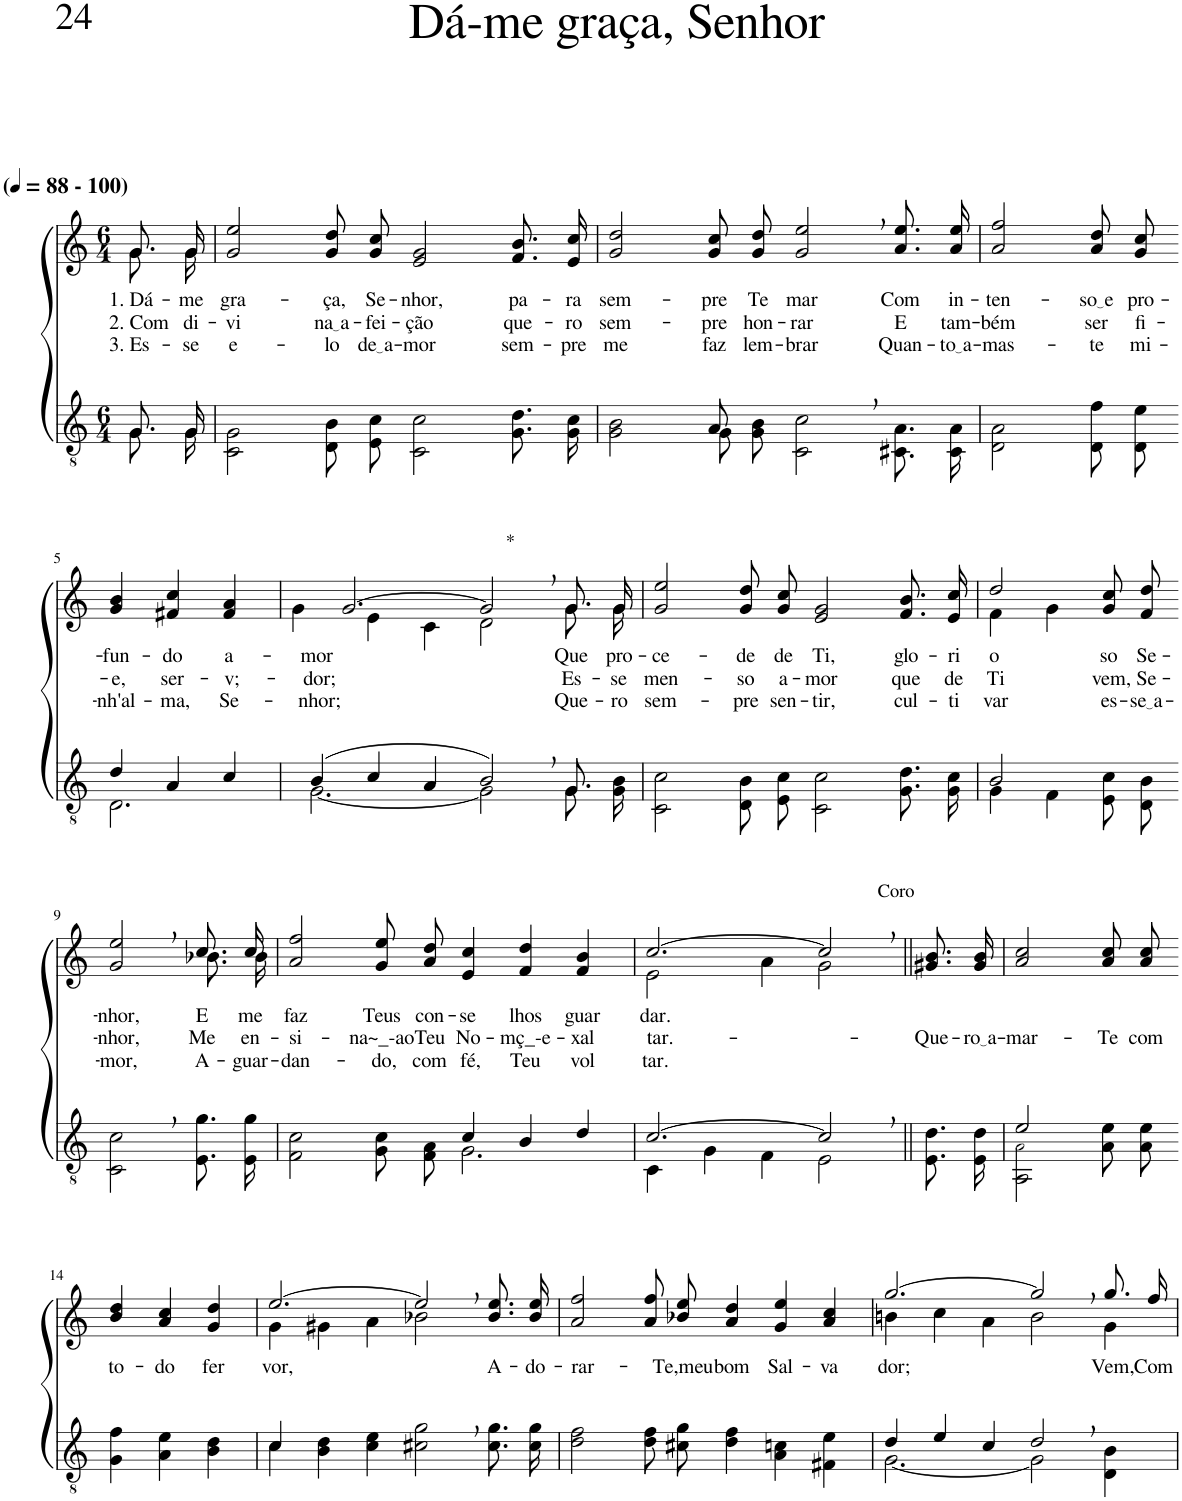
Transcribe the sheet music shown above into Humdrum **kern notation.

**kern	**kern	**text	**text	**text
*part2	*part1	*part1	*part1	*part1
*staff2	*staff1	*staff1	*staff1	*staff1
*I"Parte III e IV	*I"Parte I e II	*	*	*
*clefGv2	*clefG2	*	*	*
*Trd3c5	*Trd3c5	*	*	*
*k[]	*k[]	*	*	*
*M6/4	*M6/4	*	*	*
*MM88	*MM88	*	*	*
=1	=1	=1	=1	=1
*^	*	*	*	*
!	!	!LO:TX:a:B:t=(	!	!	!
!	!	!LO:TX:a:B:t=- 100)	!	!	!
!	!	!	!LO:LY:b	!LO:LY:b	!LO:LY:b
*	*	*^	*	*	*
8.G/L	8.G\L	8.g/L	8.g\L	1. Dá-	2. Com	3. Es-
!	!	!	!	!LO:LY:b	!LO:LY:b	!LO:LY:b
16G/Jk	16G\Jk	16g/Jk	16g\Jk	-me	di-	-se
=2	=2	=2	=2	=2	=2	=2
!	!	!	!	!LO:LY:b	!LO:LY:b	!LO:LY:b
*v	*v	*	*	*	*	*
*	*v	*v	*	*	*
2C\ 2G\	2g/ 2ee/	gra-	-vi	e-
!	!	!LO:LY:b	!LO:LY:b	!LO:LY:b
8D/ 8B/L	8g/ 8dd/L	-ça,	na a	-lo
!	!	!LO:LY:b	!LO:LY:b	!LO:LY:b
8E/ 8c/J	8g/ 8cc/J	Se-	-fei-	de a
!	!	!LO:LY:b	!LO:LY:b	!LO:LY:b
2C\ 2c\	2e/ 2g/	-nhor,	-ção	-mor
!	!	!LO:LY:b	!LO:LY:b	!LO:LY:b
8.G/ 8.d/L	8.f/ 8.b/L	pa-	que-	sem-
!	!	!LO:LY:b	!LO:LY:b	!LO:LY:b
16G/ 16c/Jk	16e/ 16cc/Jk	-ra	-ro	-pre
=3	=3	=3	=3	=3
*^	*	*	*	*
!	!	!	!LO:LY:b	!LO:LY:b	!LO:LY:b
2ryy	2G\ 2B\	2g/ 2dd/	sem-	sem-	me
!	!	!	!LO:LY:b	!LO:LY:b	!LO:LY:b
8A/	8G/L	8g\ 8cc\L	-pre	-pre	faz
!	!	!	!LO:LY:b	!LO:LY:b	!LO:LY:b
2..ryy	8G/ 8B/J	8g\ 8dd\J	Te	hon-	lem-
!	!	!	!LO:LY:b	!LO:LY:b	!LO:LY:b
.	2C\ 2c\	2g/, 2ee/,	mar	-rar	-brar
!	!	!	!LO:LY:b	!LO:LY:b	!LO:LY:b
.	8.C#X/ 8.A/L	8.a\ 8.ee\L	Com	E	Quan-
!	!	!	!LO:LY:b	!LO:LY:b	!LO:LY:b
.	16C#/ 16A/Jk	16a\ 16ee\Jk	in-	tam-	to a
=4	=4	=4	=4	=4	=4
!	!	!	!LO:LY:b	!LO:LY:b	!LO:LY:b
*v	*v	*	*	*	*
2D\ 2A\	2a/ 2ff/	-ten-	-bém	-mas-
!	!	!LO:LY:b	!LO:LY:b	!LO:LY:b
8D/ 8f/L	8a\ 8dd\L	so e	ser	-te
!	!	!LO:LY:b	!LO:LY:b	!LO:LY:b
8D/ 8e/J	8g\ 8cc\J	pro-	fi-	mi-
!!LO:LB:g=z
=5-	=5-	=5-	=5-	=5-
*^	*	*	*	*
!	!	!	!LO:LY:b	!LO:LY:b	!LO:LY:b
4d/	2.D\	4g/ 4b/	-fun-	-e,	-nh'al-
!	!	!	!LO:LY:b	!LO:LY:b	!LO:LY:b
4A/	.	4f#X/ 4cc/	-do	ser-	-ma,
!	!	!	!LO:LY:b	!LO:LY:b	!LO:LY:b
4c/	.	4f#/ 4a/	a-	-v;-	Se-
=6	=6	=6	=6	=6	=6
!	!	!	!LO:LY:b	!LO:LY:b	!LO:LY:b
*	*	*^	*	*	*
(4B/	[2.G\	[2.g/	4g\	-mor	-dor;	-nhor;
4c/	.	.	4e\	.	.	.
4A/	.	.	4c\	.	.	.
!	!	!LO:TX:a:t=*	!	!	!	!
2B,/)	2G\]	2g,/]	2d\	.	.	.
!	!	!	!	!LO:LY:b	!LO:LY:b	!LO:LY:b
8.G/L	8.G\	8.g/L	8.g\L	Que	Es-	Que-
!	!	!	!	!LO:LY:b	!LO:LY:b	!LO:LY:b
16G/ 16B/Jk	16ryy	16g/Jk	16g\Jk	pro-	-se	-ro
=7	=7	=7	=7	=7	=7	=7
!	!	!	!	!LO:LY:b	!LO:LY:b	!LO:LY:b
*v	*v	*	*	*	*	*
*	*v	*v	*	*	*
2C\ 2c\	2g/ 2ee/	-ce-	men-	sem-
!	!	!LO:LY:b	!LO:LY:b	!LO:LY:b
8D/ 8B/L	8g/ 8dd/L	-de	-so	-pre
!	!	!LO:LY:b	!LO:LY:b	!LO:LY:b
8E/ 8c/J	8g/ 8cc/J	de	a-	sen-
!	!	!LO:LY:b	!LO:LY:b	!LO:LY:b
2C\ 2c\	2e/ 2g/	Ti,	-mor	-tir,
!	!	!LO:LY:b	!LO:LY:b	!LO:LY:b
8.G/ 8.d/L	8.f/ 8.b/L	glo-	que	cul-
!	!	!LO:LY:b	!LO:LY:b	!LO:LY:b
16G/ 16c/Jk	16e/ 16cc/Jk	-ri-	de	-ti-
=8	=8	=8	=8	=8
*^	*^	*	*	*
!	!	!	!	!LO:LY:b	!LO:LY:b	!LO:LY:b
2B/	4G\	2dd/	4f\	-o-	Ti	-var
.	4F\	.	4g\	.	.	.
!	!	!	!	!LO:LY:b	!LO:LY:b	!LO:LY:b
4ryy	8E/ 8c/L	8g\ 8cc\L	4ryy	-so	vem,	es-
!	!	!	!	!LO:LY:b	!LO:LY:b	!LO:LY:b
.	8D/ 8B/J	8f\ 8dd\J	.	Se-	Se-	se a
!!LO:LB:g=z	!!
=9-	=9-	=9-	=9-	=9-	=9-	=9-
!	!	!	!	!LO:LY:b	!LO:LY:b	!LO:LY:b
*v	*v	*	*	*	*	*
2C\, 2c\,	2g/, 2ee/,	2ryy	-nhor,	-nhor,	-mor,
!	!	!	!LO:LY:b	!LO:LY:b	!LO:LY:b
8.E\ 8.g\L	8.cc/L	8.b-X\L	E	Me	A-
!	!	!	!LO:LY:b	!LO:LY:b	!LO:LY:b
16E\ 16g\Jk	16cc/Jk	16b-\Jk	me	en-	-guar-
=10	=10	=10	=10	=10	=10
*^	*	*	*	*	*
!	!	!	!	!LO:LY:b	!LO:LY:b	!LO:LY:b
*	*	*v	*v	*	*	*
2.ryy	2F\ 2c\	2a/ 2ff/	faz	-si-	-dan-
!	!	!	!LO:LY:b	!LO:LY:b	!LO:LY:b
.	8G/ 8c/L	8g\ 8ee\L	Teus	-na~_-ao	-do,
!	!	!	!LO:LY:b	!LO:LY:b	!LO:LY:b
.	8F/ 8A/J	8a\ 8dd\J	con-	Teu	com
!	!	!	!LO:LY:b	!LO:LY:b	!LO:LY:b
4c/	2.G\	4e/ 4cc/	-se	No-	fé,
!	!	!	!LO:LY:b	!LO:LY:b	!LO:LY:b
4B/	.	4f/ 4dd/	lhos	-mç_-e-	Teu
!	!	!	!LO:LY:b	!LO:LY:b	!LO:LY:b
4d/	.	4f/ 4b/	guar-	-xal-	vol-
=11	=11	=11	=11	=11	=11
*	*	*^	*	*	*
!	!	!	!	!LO:LY:b	!LO:LY:b	!LO:LY:b
[2.c/	4C\	[2.cc/	2e\	-dar.	tar.-	tar.
.	4G\	.	.	.	.	.
.	4F\	.	4a\	.	.	.
!	!	!LO:TX:a:t=Coro	!	!	!	!
2c,/]	2E\	2cc,/]	2g\	.	.	.
=12||	=12||	=12||	=12||	=12||	=12||	=12||
!	!	!	!	!	!LO:LY:b	!
*v	*v	*	*	*	*	*
*	*v	*v	*	*	*
8.E/ 8.d/L	8.g#X/ 8.b/L	.	-Que-	.
!	!	!	!LO:LY:b	!
16E/ 16d/Jk	16g#/ 16b/Jk	.	ro a	.
=13	=13	=13	=13	=13
*^	*	*	*	*
!	!	!	!	!LO:LY:b	!
2e/	2AA\ 2A!\	2a/ 2cc/	.	-mar-	.
!	!	!	!	!LO:LY:b	!
8A\ 8e\L	4ryy	8a\ 8cc\L	.	-Te	.
!	!	!	!	!LO:LY:b	!
8A\ 8e\J	.	8a\ 8cc\J	.	com	.
*v	*v	*	*	*	*
!!LO:LB:g=z
=14-	=14-	=14-	=14-	=14-
!	!	!LO:LY:b	!	!
4G\ 4f\	4b/ 4dd/	to-	.	.
!	!	!LO:LY:b	!	!
4A\ 4e\	4a/ 4cc/	-do	.	.
!	!	!LO:LY:b	!	!
4B\ 4d\	4g/ 4dd/	fer-	.	.
=15	=15	=15	=15	=15
*^	*^	*	*	*
!	!	!	!	!LO:LY:b	!	!
4c\	4c/	[2.ee/	4g\	-vor,	.	.
4B\ 4d\	1ryy	.	4g#X\	.	.	.
4c\ 4e\	.	.	4a\	.	.	.
2c#X\, 2g\,	.	2ee,/]	2b-X\	.	.	.
!	!	!	!	!LO:LY:b	!	!
8.c#\ 8.g\L	4ryy	8.b-\ 8.ee\L	4ryy	A-	.	.
!	!	!	!	!LO:LY:b	!	!
16c#\ 16g\Jk	.	16b-\ 16ee\Jk	.	-do-	.	.
*v	*v	*	*	*	*	*
*	*v	*v	*	*	*
=16	=16	=16	=16	=16
!	!	!LO:LY:b	!	!
2d\ 2f\	2a/ 2ff/	-rar-	.	.
8d\ 8f\L	8a\ 8ff\L	.	.	.
!	!	!LO:LY:b	!	!
8c#X\ 8g\J	8b-X\ 8ee\J	-Te,meu	.	.
!	!	!LO:LY:b	!	!
4d\ 4f\	4a/ 4dd/	bom	.	.
!	!	!LO:LY:b	!	!
4A\ 4cn\	4g/ 4ee/	Sal-	.	.
!	!	!LO:LY:b	!	!
4F#X\ 4e\	4a/ 4cc/	-va-	.	.
=17	=17	=17	=17	=17
*^	*^	*	*	*
!	!	!	!	!LO:LY:b	!	!
4d/	[2.G\	[2.gg/	4bn\	-dor;	.	.
4e/	.	.	4cc\	.	.	.
4c/	.	.	4a\	.	.	.
2d,/	2G\]	2gg,/]	2b\	.	.	.
!	!	!	!	!LO:LY:b	!	!
4ryy	4D\ 4B\	8.gg/L	4g\	Vem,	.	.
!	!	!	!	!LO:LY:b	!	!
.	.	16ff/Jk	.	Com	.	.
*v	*v	*	*	*	*	*
*	*v	*v	*	*	*
=	=	=	=	=
*-	*-	*-	*-	*-
